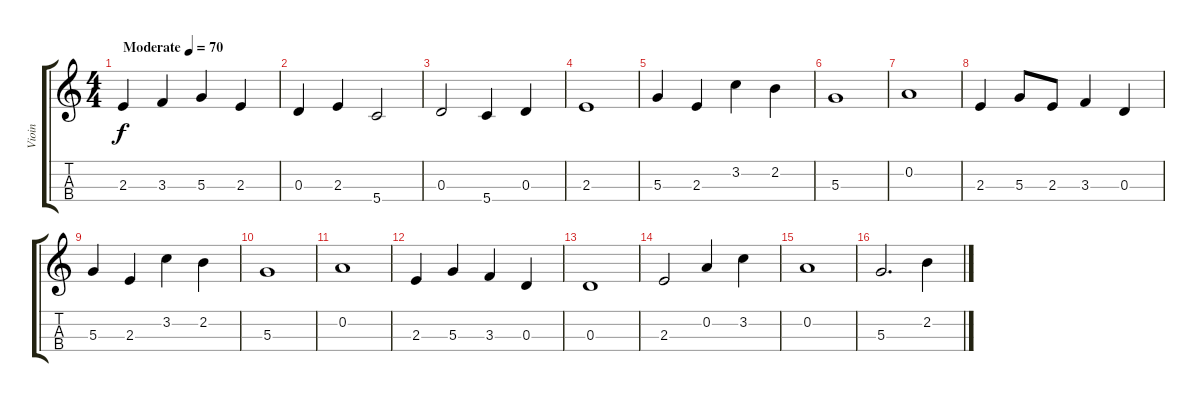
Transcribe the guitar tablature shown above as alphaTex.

\track ("Vioin" "Vioin") {instrument stringensemble2}
\staff {score tabs}
\tuning (E5 A4 D4 G3) {hide}
\ts (4 4)
\tempo (70 "Moderate")
\clef g2
\ks c
2.3.4{dy f instrument stringensemble2} 3.3.4 5.3.4 2.3.4 |
0.3.4 2.3.4 5.4.2 |
0.3.2 5.4.4 0.3.4 |
2.3.1 |
5.3.4 2.3.4 3.2.4 2.2.4 |
5.3.1 |
0.2.1 |
2.3.4 5.3.8 2.3.8 3.3.4 0.3.4 |
5.3.4 2.3.4 3.2.4 2.2.4 |
5.3.1 |
0.2.1 |
2.3.4 5.3.4 3.3.4 0.3.4 |
0.3.1 |
2.3.2 0.2.4 3.2.4 |
0.2.1 |
5.3.2{d} 2.2.4
